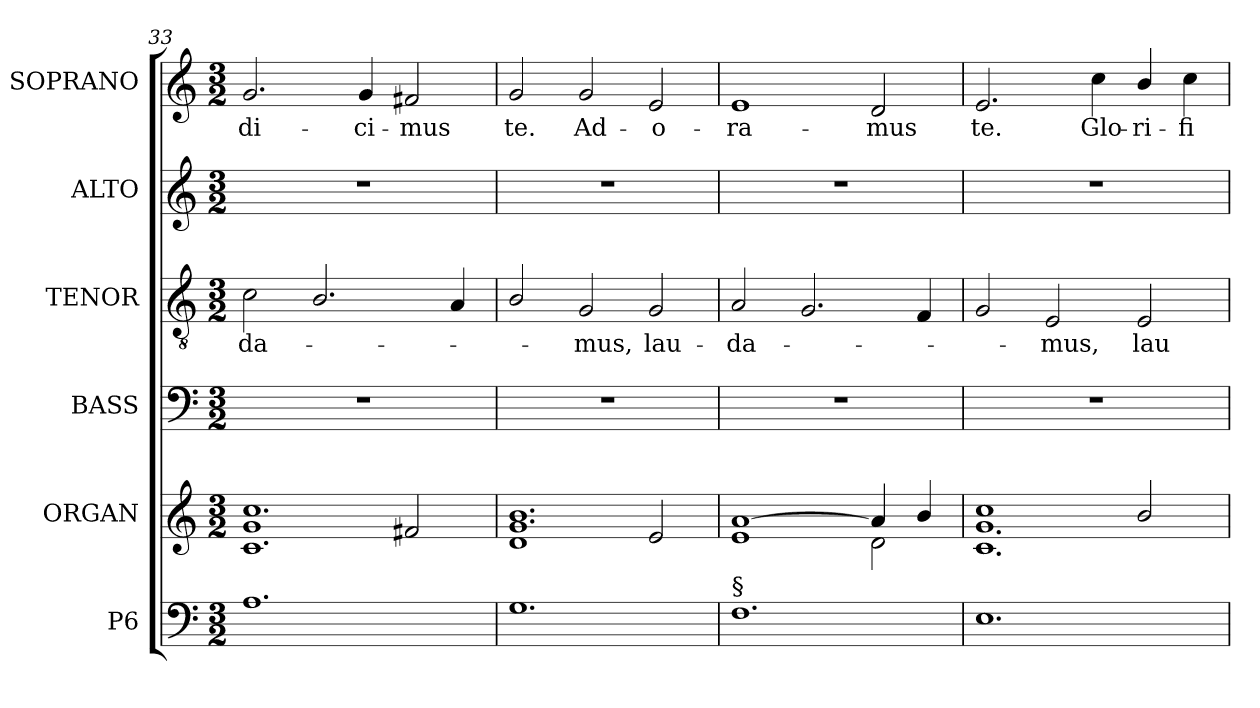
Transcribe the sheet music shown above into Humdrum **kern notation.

**kern	**kern	**kern	**kern	**text	**kern	**kern	**text
*part6	*part5	*part4	*part3	*part3	*part2	*part1	*part1
*staff6	*staff5	*staff4	*staff3	*staff3	*staff2	*staff1	*staff1
*I"P6	*I"ORGAN	*I"BASS	*I"TENOR	*	*I"ALTO	*I"SOPRANO	*
*	*I'A.	*I'B.	*I'T.	*	*I'A.	*I'S.	*
*clefF4	*clefG2	*clefF4	*clefGv2	*	*clefG2	*clefG2	*
*	*	*	*ITrd7c12	*	*	*	*
*k[]	*k[]	*k[]	*k[]	*	*k[]	*k[]	*
*C:	*C:	*C:	*C:	*	*C:	*C:	*
*M3/2	*M3/2	*M3/2	*M3/2	*	*M3/2	*M3/2	*
=33	=33	=33	=33	=33	=33	=33	=33
*	*^	*	*	*	*	*	*
!	!	!	!LO:N:vis=1	!	!	!	!	!
!	!	!	!	!	!LO:LY:b:color=#000000	!LO:N:vis=1	!	!
!	!	!	!	!	!	!	!	!LO:LY:b:color=#000000
1.Ai	1.ci 1.cci	1gi	1.r	2Ci\	-da-	1.r	2.gi/	-di-
.	.	.	.	2.BBi/	.	.	.	.
!	!	!	!	!	!	!	!	!LO:LY:b:color=#000000
.	.	.	.	.	.	.	4gi/	-ci-
!	!	!	!	!	!	!	!	!LO:LY:b:color=#000000
.	.	2f#Xi/	.	.	.	.	2f#Xi/	-mus
.	.	.	.	4AAi/	.	.	.	.
=34	=34	=34	=34	=34	=34	=34	=34	=34
!	!	!	!LO:N:vis=1	!	!	!LO:N:vis=1	!	!
!	!	!	!	!	!	!	!	!LO:LY:b:color=#000000
1.Gi	1.gi 1.bi	1di	1.r	2BBi/	.	1.r	2gi/	te.
!	!	!	!	!	!LO:LY:b:color=#000000	!	!	!
!	!	!	!	!	!	!	!	!LO:LY:b:color=#000000
.	.	.	.	2GGi/	-mus,	.	2gi/	Ad-
!	!	!	!	!	!LO:LY:b:color=#000000	!	!	!
!	!	!	!	!	!	!	!	!LO:LY:b:color=#000000
.	.	2ei/	.	2GGi/	lau-	.	2ei/	-o-
=35	=35	=35	=35	=35	=35	=35	=35	=35
!	!	!	!LO:N:vis=1	!	!	!	!	!
!	!	!	!	!	!LO:LY:b:color=#000000	!LO:N:vis=1	!	!
!LO:TX:a:t=§	!	!	!	!	!	!	!	!
!	!	!	!	!	!	!	!	!LO:LY:b:color=#000000
1.Fi	[1ai	1ei	1.r	2AAi/	-da-	1.r	1ei	-ra-
.	.	.	.	2.GGi/	.	.	.	.
!	!	!	!	!	!	!	!	!LO:LY:b:color=#000000
.	4ai/]	2di\	.	.	.	.	2di/	-mus
.	4bi/	.	.	4FFi/	.	.	.	.
=36	=36	=36	=36	=36	=36	=36	=36	=36
!	!	!	!LO:N:vis=1	!	!	!LO:N:vis=1	!	!
!	!	!	!	!	!	!	!	!LO:LY:b:color=#000000
1.Ei	1cci	1.ci 1.gi	1.r	2GGi/	.	1.r	2.ei/	te.
!	!	!	!	!	!LO:LY:b:color=#000000	!	!	!
.	.	.	.	2EEi/	-mus,	.	.	.
!	!	!	!	!	!	!	!	!LO:LY:b:color=#000000
.	.	.	.	.	.	.	4cci\	Glo-
!	!	!	!	!	!LO:LY:b:color=#000000	!	!	!
!	!	!	!	!	!	!	!	!LO:LY:b:color=#000000
.	2bi/	.	.	2EEi/	lau-	.	4bi/	-ri-
!	!	!	!	!	!	!	!	!LO:LY:b:color=#000000
.	.	.	.	.	.	.	4cci\	-fi-
*	*v	*v	*	*	*	*	*	*
=	=	=	=	=	=	=	=
*-	*-	*-	*-	*-	*-	*-	*-
